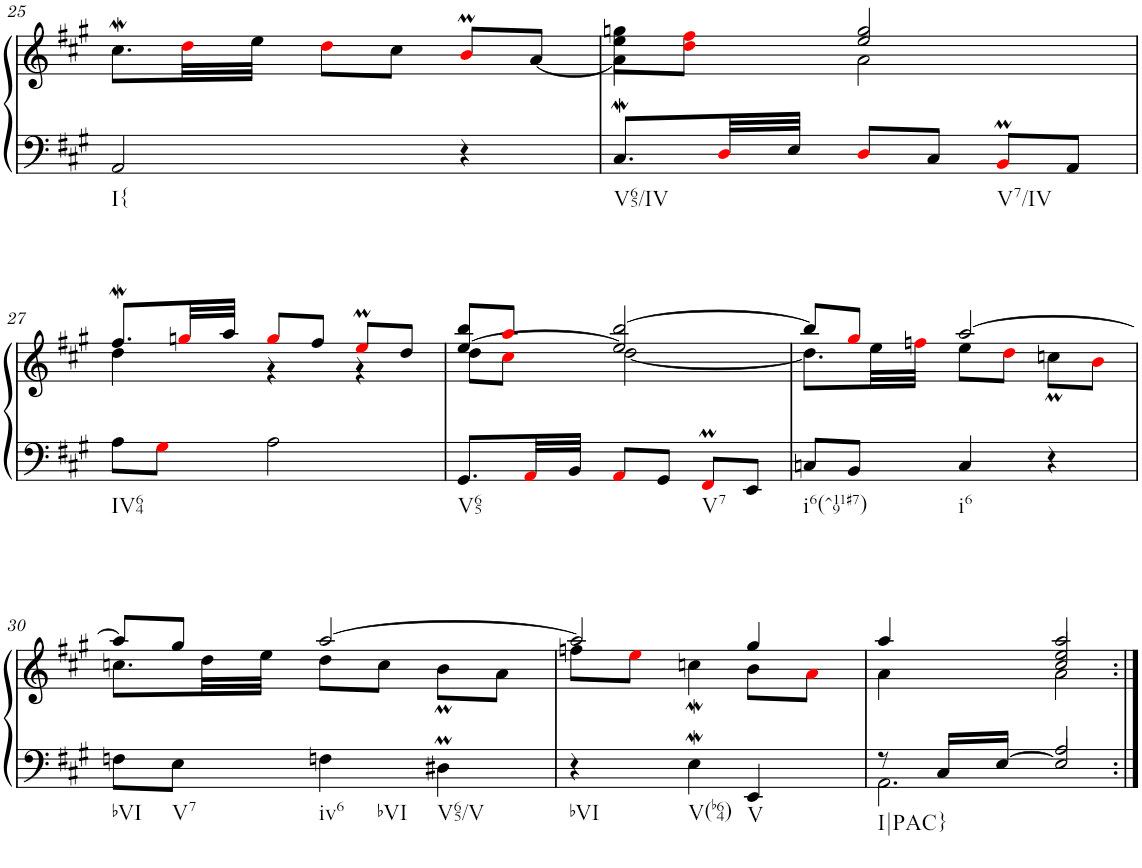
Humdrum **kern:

**kern	**kern
*part1	*part1
*staff2	*staff1
*I"unbenannt1	*
!!LO:PB:g=z
*clefF4	*clefG2
*k[f#c#g#]	*k[f#c#g#]
*M3/4	*M3/4
=25	=25
!LO:TX:b:t=I{	!
2AA/	8.cc#W\L
.	32ddi\LL
.	32ee\JJJ
.	8ddi\L
.	8cc#\J
4r	8bMi/L
.	[8a/J
=26	=26
*	*^
!LO:TX:b:t=V65/IV	!	!
8.C#W/L	4a\]	8ee\ 8ggn\L
.	.	8ddi\ 8ff#i\J
32Di/LL	.	.
32E/JJJ	.	.
8Di/L	2a\	2ee/ 2gg/
8C#/J	.	.
!LO:TX:b:t=V7/IV	!	!
8BBMi/L	.	.
8AA/J	.	.
!!LO:LB:g=z	!!
=27	=27	=27
!LO:TX:b:t=IV64	!	!
8A\L	8.ff#W/L	4dd\
8G#i\J	.	.
.	32ggni/LL	.
.	32aa/JJJ	.
2A\	8ggi/L	4r
.	8ff#/J	.
.	8eeMi/L	4r
.	8dd/J	.
=28	=28	=28
*	*	*^
!LO:TX:b:t=V65	!	!	!
8.GG#/L	8bb/L	8dd\L	[4ee/
.	8aai/J	8cc#i\J	.
32AAi/LL	.	.	.
32BB/JJJ	.	.	.
8AAi/L	[2bb/	[2dd\	2ee/]
8GG#/J	.	.	.
!LO:TX:b:t=V7	!	!	!
8FF#Mi/L	.	.	.
8EE/J	.	.	.
*	*	*v	*v
=29	=29	=29
!LO:TX:b:t=i6(^119#7)	!	!
8Cn/L	8bb/L]	8.dd\L]
8BB/J	8gg#i/J	.
.	.	32ee\LL
.	.	32ffni\JJJ
!LO:TX:b:t=i6	!	!
4C/	[2aa/	8ee\L
.	.	8ddi\J
4r	.	8ccnM\L
.	.	8bi\J
!!LO:LB:g=z	!!
=30	=30	=30
!LO:TX:b:t=bVI	!	!
8Fn\L	8aa/L]	8.ccn\L
!LO:TX:b:t=V7	!	!
8E\J	8gg#/J	.
.	.	32dd\LL
.	.	32ee\JJJ
!LO:TX:b:t=iv6	!	!
!LO:TX:b:t=bVI	!	!
4Fn\	[2aa/	8dd\L
.	.	8cc\J
!LO:TX:b:t=V65/V	!	!
4D#Xm\	.	8bM\L
.	.	8a\J
=31	=31	=31
!LO:TX:b:t=bVI	!	!
4r	2aa/]	8ffn\L
.	.	8eei\J
!LO:TX:b:t=V(b64)	!	!
4EW\	.	4ccnw\
!LO:TX:b:t=V	!	!
4EE/	4gg#/	8b\L
.	.	8ai\J
=32	=32	=32
*^	*	*^
*	*^	*	*	*
!LO:TX:b:t=I|PAC}	!	!	!	!	!
8r	2.AA\	4ryy	4aa/	4a\	4ryy
16C#/LL	.	.	.	.	.
[16E/JJ	.	.	.	.	.
2E/]	.	2A/	2aa/	2a\	2cc#/ 2ee/
*v	*v	*v	*	*	*
*	*v	*v	*v
=:|!	=:|!
*-	*-
